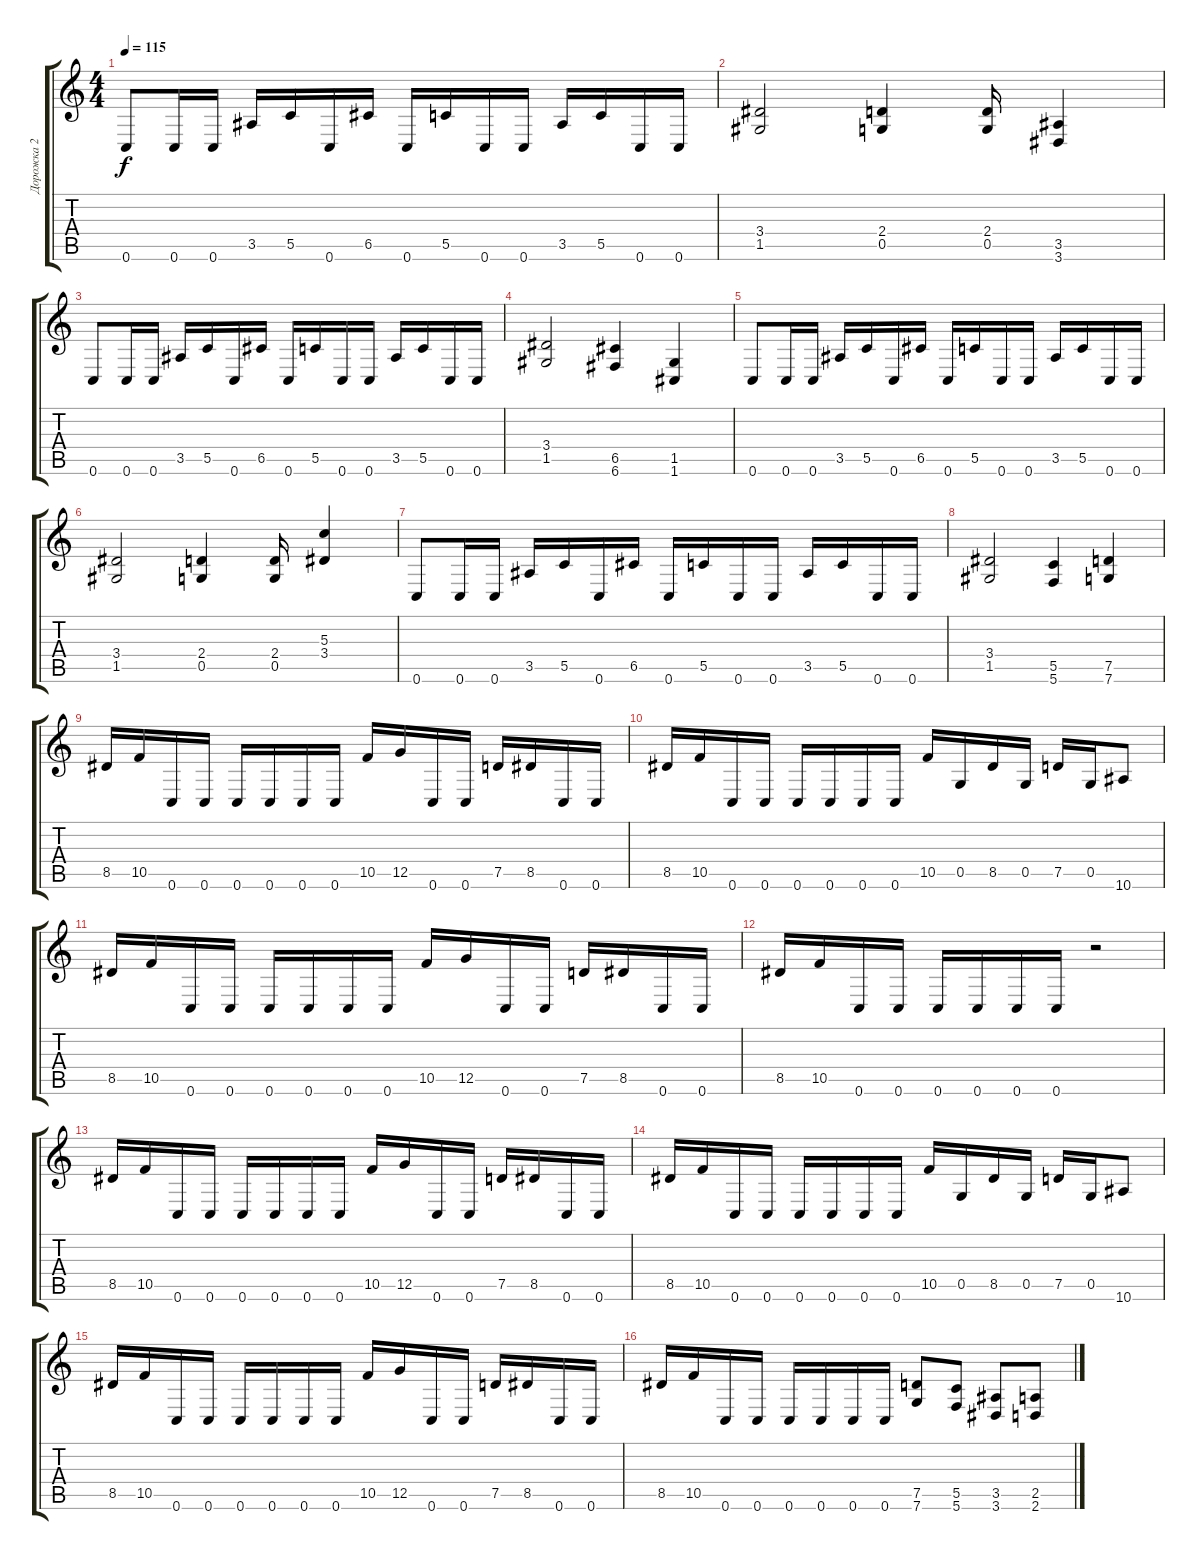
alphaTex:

\track ("Дорожка 2" "Дорожка 2") {instrument distortionguitar}
\staff {score tabs}
\tuning (E4 C4 G3 C3 G2 C2) {hide}
\ts (4 4)
\tempo 115
\clef g2
\ks c
0.6.8{dy f} 0.6.16 0.6.16 3.5.16 5.5.16 0.6.16 6.5.16 0.6.16 5.5.16 0.6.16 0.6.16 3.5.16 5.5.16 0.6.16 0.6.16 |
(3.4 1.5).2 (2.4 0.5).4 (2.4 0.5).16 (3.5 3.6).4 |
0.6.8 0.6.16 0.6.16 3.5.16 5.5.16 0.6.16 6.5.16 0.6.16 5.5.16 0.6.16 0.6.16 3.5.16 5.5.16 0.6.16 0.6.16 |
(3.4 1.5).2 (6.5 6.6).4 (1.5 1.6).4 |
0.6.8 0.6.16 0.6.16 3.5.16 5.5.16 0.6.16 6.5.16 0.6.16 5.5.16 0.6.16 0.6.16 3.5.16 5.5.16 0.6.16 0.6.16 |
(3.4 1.5).2 (2.4 0.5).4 (2.4 0.5).16 (5.3 3.4).4 |
0.6.8 0.6.16 0.6.16 3.5.16 5.5.16 0.6.16 6.5.16 0.6.16 5.5.16 0.6.16 0.6.16 3.5.16 5.5.16 0.6.16 0.6.16 |
(3.4 1.5).2 (5.5 5.6).4 (7.5 7.6).4 |
8.5.16 10.5.16 0.6.16 0.6.16 0.6.16 0.6.16 0.6.16 0.6.16 10.5.16 12.5.16 0.6.16 0.6.16 7.5.16 8.5.16 0.6.16 0.6.16 |
8.5.16 10.5.16 0.6.16 0.6.16 0.6.16 0.6.16 0.6.16 0.6.16 10.5.16 0.5.16 8.5.16 0.5.16 7.5.16 0.5.16 10.6.8 |
8.5.16 10.5.16 0.6.16 0.6.16 0.6.16 0.6.16 0.6.16 0.6.16 10.5.16 12.5.16 0.6.16 0.6.16 7.5.16 8.5.16 0.6.16 0.6.16 |
8.5.16 10.5.16 0.6.16 0.6.16 0.6.16 0.6.16 0.6.16 0.6.16 r.2 |
8.5.16 10.5.16 0.6.16 0.6.16 0.6.16 0.6.16 0.6.16 0.6.16 10.5.16 12.5.16 0.6.16 0.6.16 7.5.16 8.5.16 0.6.16 0.6.16 |
8.5.16 10.5.16 0.6.16 0.6.16 0.6.16 0.6.16 0.6.16 0.6.16 10.5.16 0.5.16 8.5.16 0.5.16 7.5.16 0.5.16 10.6.8 |
8.5.16 10.5.16 0.6.16 0.6.16 0.6.16 0.6.16 0.6.16 0.6.16 10.5.16 12.5.16 0.6.16 0.6.16 7.5.16 8.5.16 0.6.16 0.6.16 |
8.5.16 10.5.16 0.6.16 0.6.16 0.6.16 0.6.16 0.6.16 0.6.16 (7.5 7.6).8 (5.5 5.6).8 (3.5 3.6).8 (2.5 2.6).8
